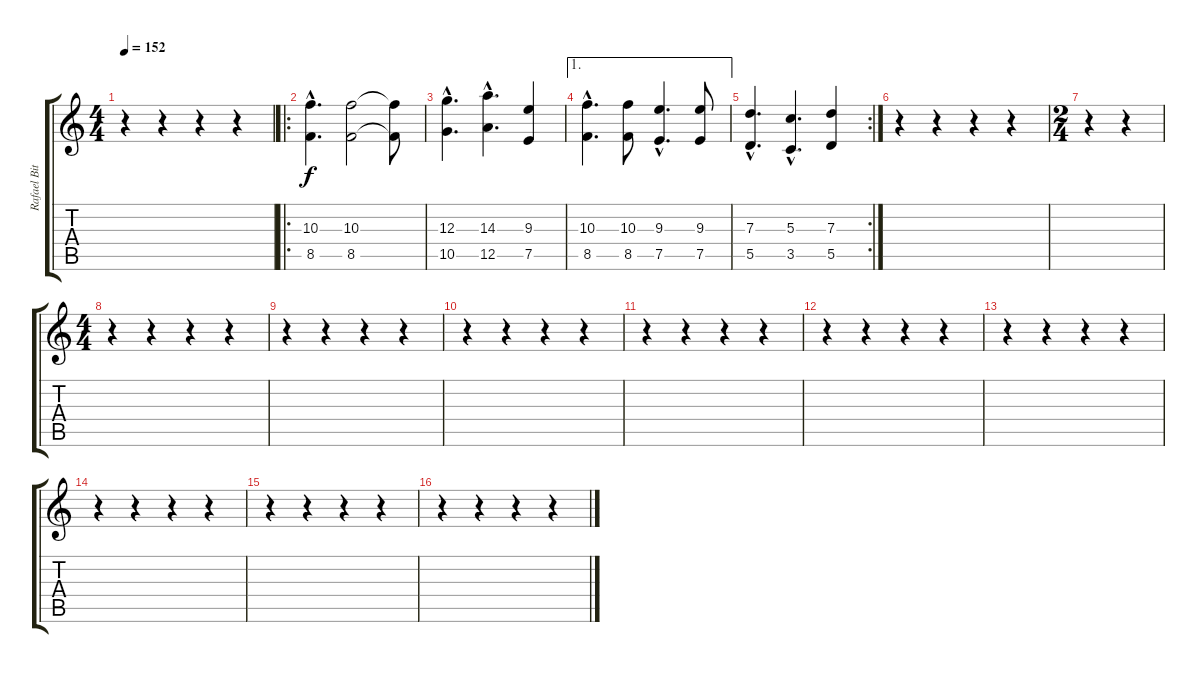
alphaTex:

\track ("Rafael Bittencourt" "Rafael Bit") {instrument distortionguitar}
\staff {score tabs}
\tuning (E4 B3 G3 D3 A2 E2) {hide}
\ts (4 4)
\tempo 152
\clef g2
\ks c
r.4{dy f} r.4 r.4 r.4 |
\ro
(10.3{hac} 8.5{hac}).4{d} (10.3 8.5).2 (10.3{t} 8.5{t}).8 |
(12.3{hac} 10.5{hac}).4{d} (14.3{hac} 12.5{hac}).4{d} (9.3 7.5).4 |
\ae 1
(10.3{hac} 8.5{hac}).4{d} (10.3 8.5).8 (9.3{hac} 7.5{hac}).4{d} (9.3 7.5).8 |
\rc 2
(7.3{hac} 5.5{hac}).4{d} (5.3{hac} 3.5{hac}).4{d} (7.3 5.5).4 |
r.4 r.4 r.4 r.4 |
\ts (2 4)
r.4 r.4 |
\ts (4 4)
r.4 r.4 r.4 r.4 |
r.4 r.4 r.4 r.4 |
r.4 r.4 r.4 r.4 |
r.4 r.4 r.4 r.4 |
r.4 r.4 r.4 r.4 |
r.4 r.4 r.4 r.4 |
r.4 r.4 r.4 r.4 |
r.4 r.4 r.4 r.4 |
r.4 r.4 r.4 r.4
